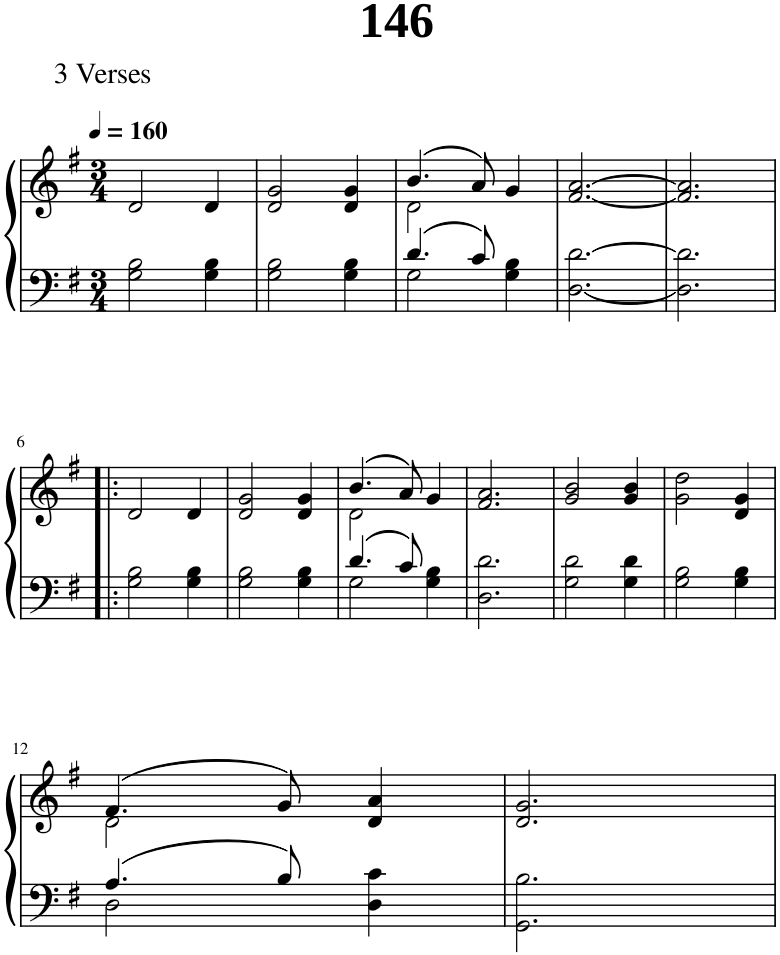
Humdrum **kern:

**kern	**kern
*part1	*part1
*staff2	*staff1
*I"Piano	*
*I'Pno.	*
*clefF4	*clefG2
*k[f#]	*k[f#]
*M3/4	*M3/4
*MM160	*MM160
=1	=1
2G\ 2B\	2d/
4G\ 4B\	4d/
=2	=2
2G\ 2B\	2d/ 2g/
4G\ 4B\	4d/ 4g/
=3	=3
*^	*^
4.d/	2G\	(4.b/	2d\
8c/	.	8a/)	.
4ryy	4G\ 4B\	4g/	4ryy
*v	*v	*	*
*	*v	*v
=4	=4
[2.D\ [2.d\	[2.f#/ [2.a/
=5	=5
2.D\] 2.d\]	2.f#/] 2.a/]
!!LO:LB:g=z
=6!|:	=6!|:
2G\ 2B\	2d/
4G\ 4B\	4d/
=7	=7
2G\ 2B\	2d/ 2g/
4G\ 4B\	4d/ 4g/
=8	=8
*^	*^
4.d/	2G\	(4.b/	2d\
8c/	.	8a/)	.
4ryy	4G\ 4B\	4g/	4ryy
*v	*v	*	*
*	*v	*v
=9	=9
2.D\ 2.d\	2.f#/ 2.a/
=10	=10
2G\ 2d\	2g/ 2b/
4G\ 4d\	4g/ 4b/
=11	=11
2G\ 2B\	2g\ 2dd\
4G\ 4B\	4d/ 4g/
!!LO:LB:g=z
=12	=12
*^	*^
4.A/	2D\	(4.f#/	2d\
8B/	.	8g/)	.
4ryy	4D\ 4c\	4d/ 4a/	4ryy
*v	*v	*	*
*	*v	*v
=13	=13
2.GG\ 2.B\	2.d/ 2.g/
=	=
*-	*-
